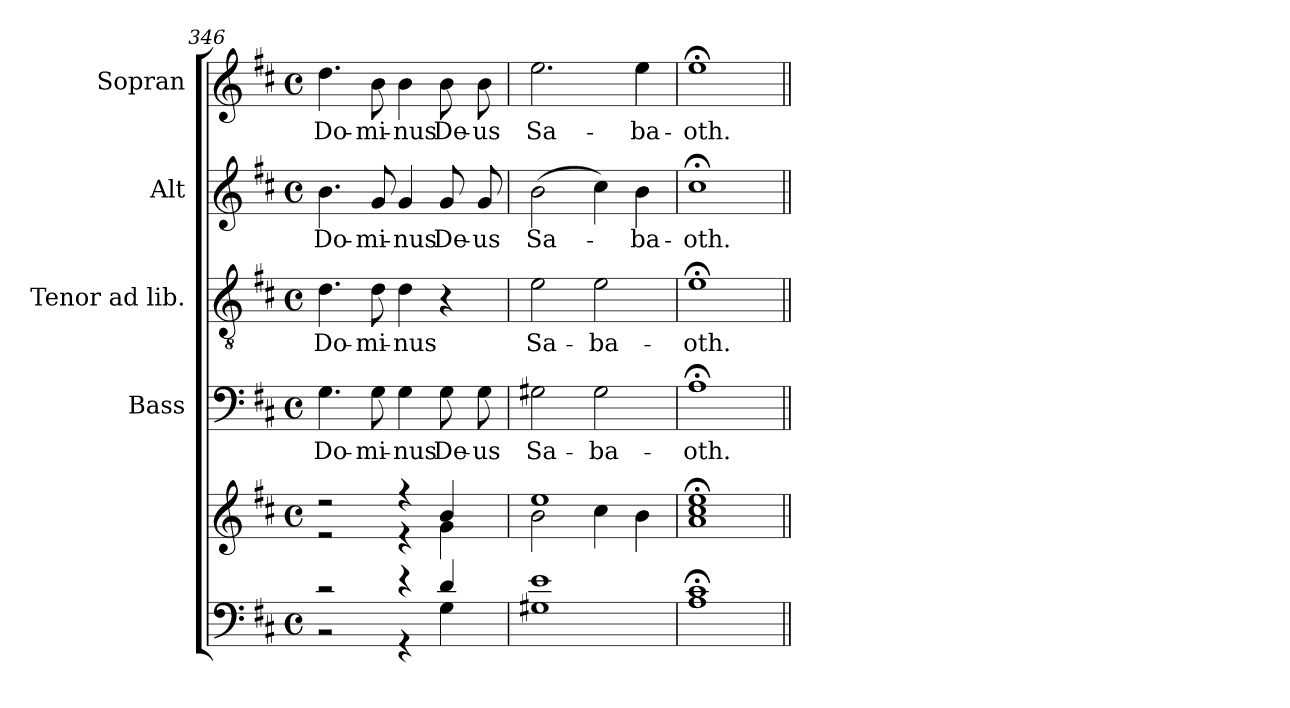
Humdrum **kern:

**kern	**kern	**kern	**text	**kern	**text	**kern	**text	**kern	**text
*part5	*part5	*part4	*part4	*part3	*part3	*part2	*part2	*part1	*part1
*staff6	*staff5	*staff4	*staff4	*staff3	*staff3	*staff2	*staff2	*staff1	*staff1
*	*	*I"Bass	*	*I"Tenor ad lib.	*	*I"Alt	*	*I"Sopran	*
*	*	*I'B.	*	*I'T.	*	*I'A.	*	*I'S.	*
!!LO:PB:g=z
*clefF4	*clefG2	*clefF4	*	*clefGv2	*	*clefG2	*	*clefG2	*
*k[f#c#]	*k[f#c#]	*k[f#c#]	*	*k[f#c#]	*	*k[f#c#]	*	*k[f#c#]	*
*D:	*D:	*D:	*	*D:	*	*D:	*	*D:	*
*M4/4	*M4/4	*M4/4	*	*M4/4	*	*M4/4	*	*M4/4	*
*met(c)	*met(c)	*met(c)	*	*met(c)	*	*met(c)	*	*met(c)	*
=346	=346	=346	=346	=346	=346	=346	=346	=346	=346
*^	*^	*	*	*	*	*	*	*	*
!	!	!	!	!	!LO:LY:b	!	!LO:LY:b	!	!LO:LY:b	!	!LO:LY:b
2r	2r	2r	2r	4.G\	Do-	4.d\	Do-	4.b\	Do-	4.dd\	Do-
!	!	!	!	!	!LO:LY:b	!	!LO:LY:b	!	!LO:LY:b	!	!LO:LY:b
.	.	.	.	8G\	-mi-	8d\	-mi-	8g/	-mi-	8b\	-mi-
!	!	!	!	!	!LO:LY:b	!	!LO:LY:b	!	!LO:LY:b	!	!LO:LY:b
4r	4r	4r	4r	4G\	-nus	4d\	-nus	4g/	-nus	4b\	-nus
!	!	!	!	!	!LO:LY:b	!	!	!	!LO:LY:b	!	!LO:LY:b
4d/	4G\	4b/	4g\	8G\	De-	4r	.	8g/	De-	8b\	De-
!	!	!	!	!	!LO:LY:b	!	!	!	!LO:LY:b	!	!LO:LY:b
.	.	.	.	8G\	-us	.	.	8g/	-us	8b\	-us
=347	=347	=347	=347	=347	=347	=347	=347	=347	=347	=347	=347
!	!	!	!	!	!LO:LY:b	!	!LO:LY:b	!	!LO:LY:b	!	!LO:LY:b
1e	1G#X	1ee	2b\	2G#X\	Sa-	2e\	Sa-	(>2b\	Sa-	2.ee\	Sa-
!	!	!	!	!	!LO:LY:b	!	!LO:LY:b	!	!	!	!
.	.	.	4cc#\	2G#\	-ba-	2e\	-ba-	4cc#\)	.	.	.
!	!	!	!	!	!	!	!	!	!LO:LY:b	!	!LO:LY:b
.	.	.	4b\	.	.	.	.	4b\	-ba-	4ee\	-ba-
=348	=348	=348	=348	=348	=348	=348	=348	=348	=348	=348	=348
!	!	!	!	!	!LO:LY:b	!	!LO:LY:b	!	!LO:LY:b	!	!LO:LY:b
*	*	*v	*v	*	*	*	*	*	*	*	*
1c#;<	1A	1a;< 1cc#;< 1ee;<	1A;<	-oth.	1e;<	-oth.	1cc#;<	-oth.	1ee;<	-oth.
*v	*v	*	*	*	*	*	*	*	*	*
=||	=||	=||	=||	=||	=||	=||	=||	=||	=||
*-	*-	*-	*-	*-	*-	*-	*-	*-	*-
